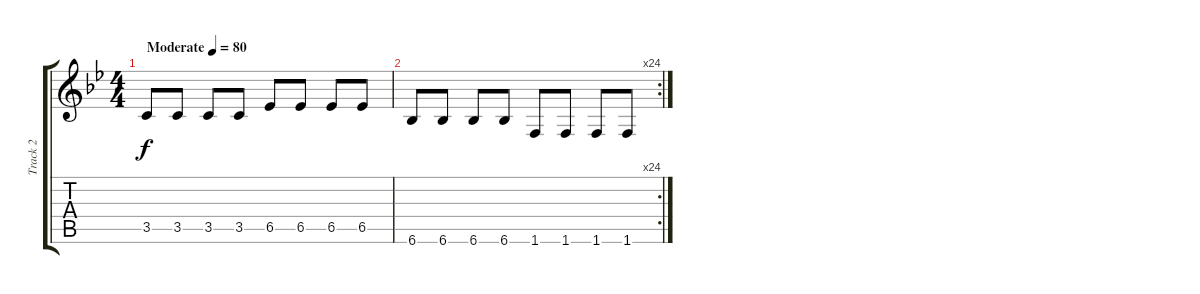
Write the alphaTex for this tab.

\track ("Track 2" "Track 2") {instrument electricbassfinger}
\staff {score tabs}
\tuning (E4 B3 G3 D3 A2 E2) {hide}
\ts (4 4)
\tempo (80 "Moderate")
\clef g2
\ks bb
3.5.8{dy f instrument electricbassfinger} 3.5.8 3.5.8 3.5.8 6.5.8 6.5.8 6.5.8 6.5.8 |
\rc 24
6.6.8 6.6.8 6.6.8 6.6.8 1.6.8 1.6.8 1.6.8 1.6.8
